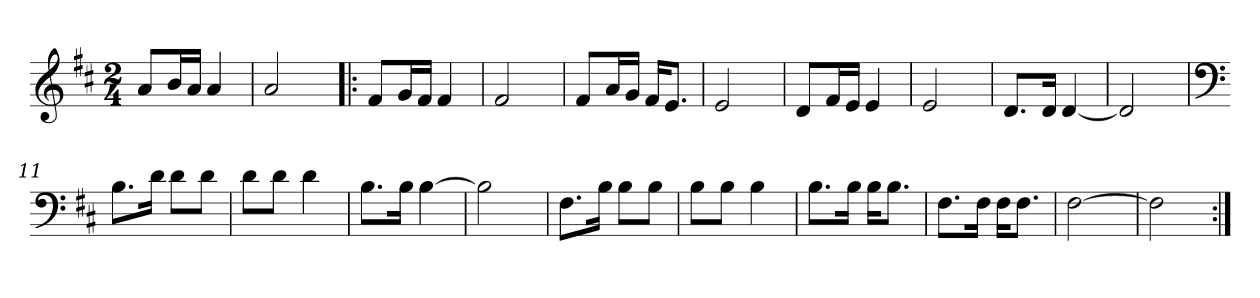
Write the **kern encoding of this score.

**kern
*part1
*staff1
*clefG2
*k[f#c#]
*D:
*M2/4
*MM58
=1
8a/L
16b/L
16a/JJ
4a/
=2
2a/
=3!|:
8f#/L
16g/L
16f#/JJ
4f#/
=4
2f#/
=5
8f#/L
16a/L
16g/JJ
16f#/KL
8.e/J
=6
2e/
=7
8d/L
16f#/L
16e/JJ
4e/
=8
2e/
=9
8.d/L
16d/Jk
[4d/
=10
2d/]
=11
*clefF4
8.B\L
16d\Jk
8d\L
8d\J
=12
8d\L
8d\J
4d\
!!LO:LB:g=z
=13
8.B\L
16B\Jk
[4B\
=14
2B\]
=15
8.F#\L
16B\Jk
8B\L
8B\J
=16
8B\L
8B\J
4B\
=17
8.B\L
16B\Jk
16B\KL
8.B\J
=18
8.F#\L
16F#\Jk
16F#\KL
8.F#\J
=19
[2F#\
=20
2F#\]
=:|!
*-
